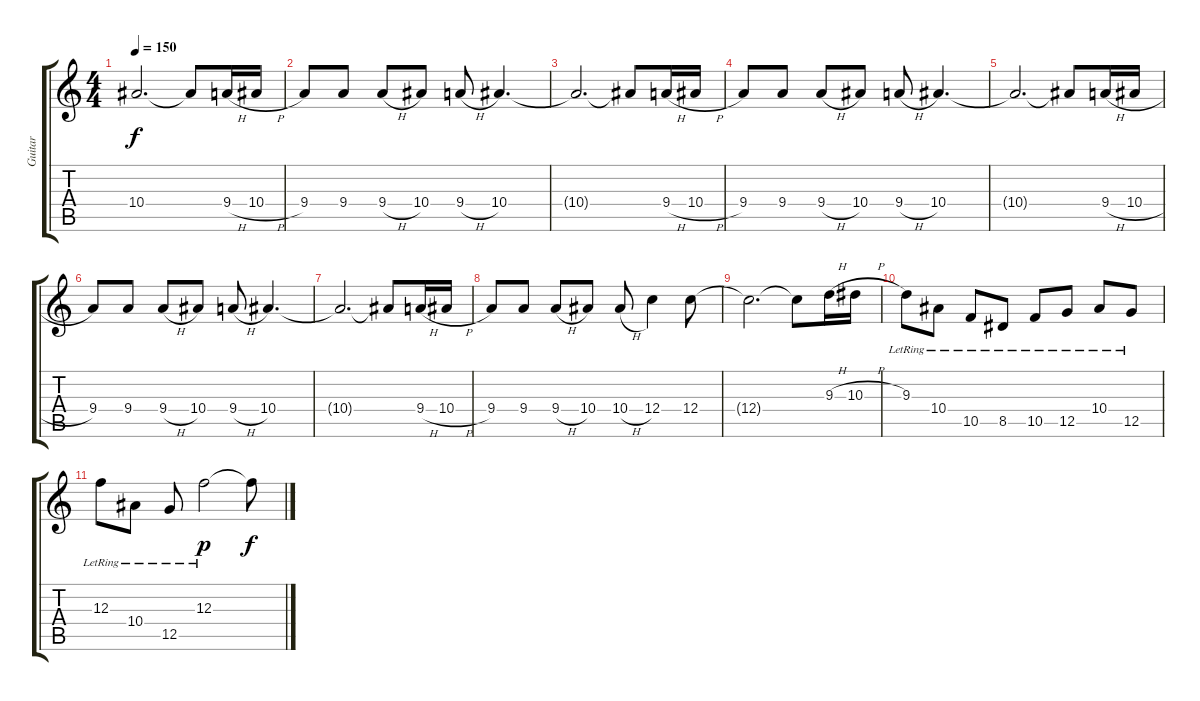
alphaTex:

\track ("Guitar" "Guitar") {instrument distortionguitar}
\staff {score tabs}
\tuning (D4 A3 F3 C3 G2 C2) {hide}
\ts (4 4)
\tempo 150
\clef g2
\ks c
10.4{t}.2{d dy f} 10.4{t}.8 9.4{h}.16 10.4{h}.16 |
9.4.8 9.4.8 9.4{h}.8 10.4.8 9.4{h}.8 10.4.4{d} |
10.4{t}.2{d} 10.4{t}.8 9.4{h}.16 10.4{h}.16 |
9.4.8 9.4.8 9.4{h}.8 10.4.8 9.4{h}.8 10.4.4{d} |
10.4{t}.2{d} 10.4{t}.8 9.4{h}.16 10.4{h}.16 |
9.4.8 9.4.8 9.4{h}.8 10.4.8 9.4{h}.8 10.4.4{d} |
10.4{t}.2{d} 10.4{t}.8 9.4{h}.16 10.4{h}.16 |
9.4.8 9.4.8 9.4{h}.8 10.4.8 10.4{h}.8 12.4.4 12.4.8 |
12.4{t}.2{d} 12.4{t}.8 9.3{h}.16 10.3{h}.16 |
9.3{lr}.8 10.4{lr}.8 10.5{lr}.8 8.5{lr}.8 10.5{lr}.8 12.5{lr}.8 10.4{lr}.8 12.5{lr}.8 |
12.3{lr}.8 10.4{lr}.8 12.5{lr}.8 12.3{lr}.2{dy p} 12.3{t}.8{dy f}
